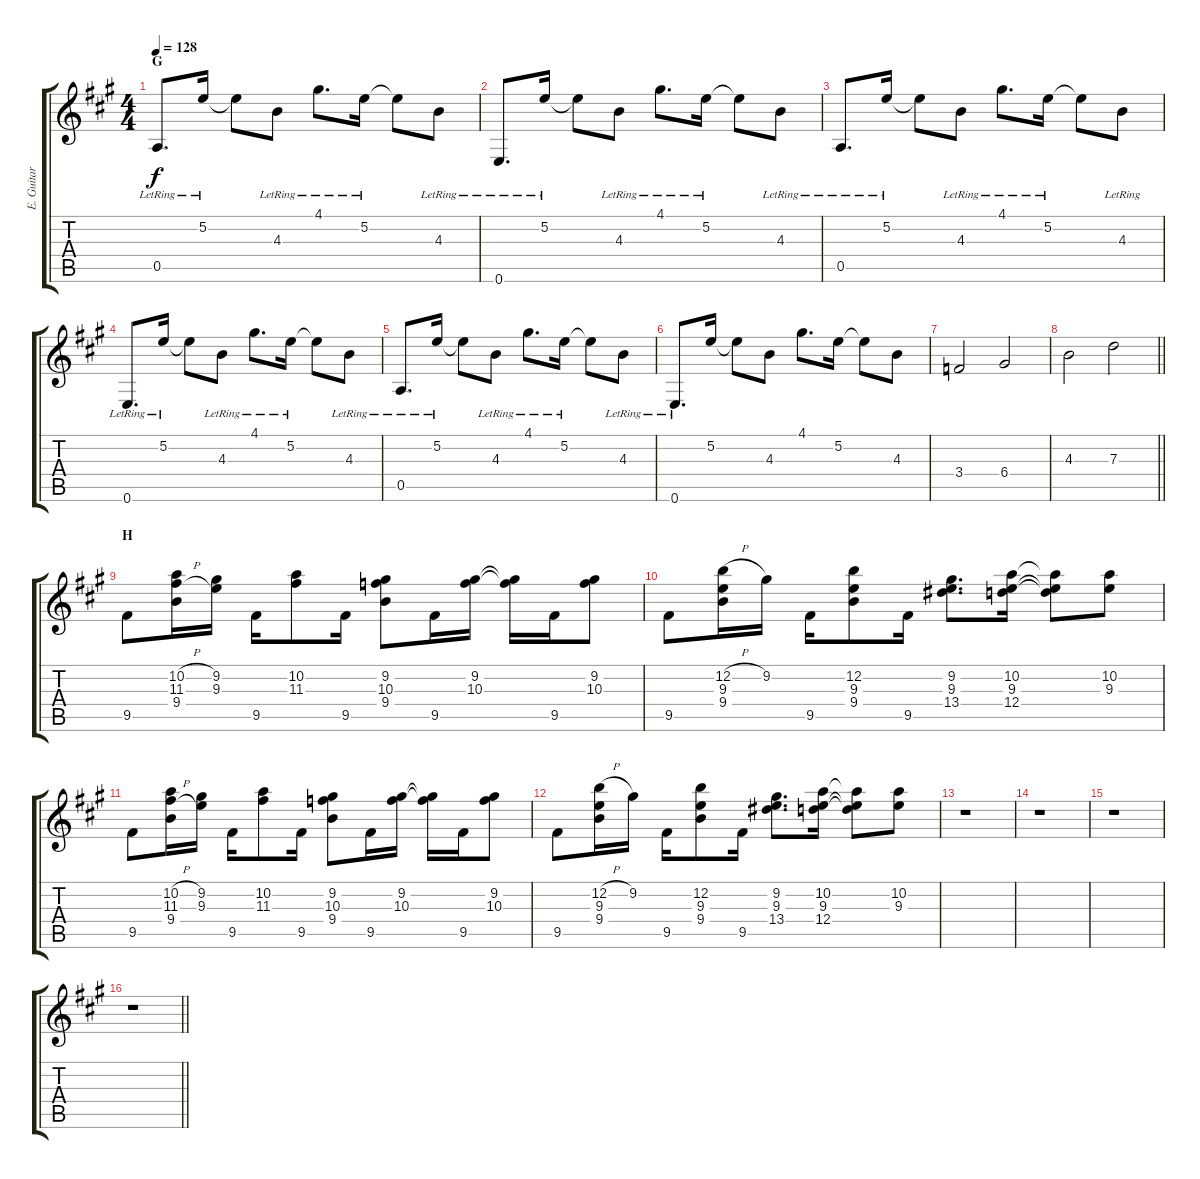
\track ("E. Guitar II" "E. Guitar ") {instrument overdrivenguitar}
\staff {score tabs}
\tuning (E4 B3 G3 D3 A2 E2) {hide}
\ts (4 4)
\section ("" "G")
\tempo 128
\clef g2
\ks a
0.5{lr}.8{d dy f} 5.2{lr}.16 5.2{t}.8 4.3{lr}.8 4.1{lr}.8{d} 5.2{lr}.16 5.2{t}.8 4.3{lr}.8 |
0.6{lr}.8{d} 5.2{lr}.16 5.2{t}.8 4.3{lr}.8 4.1{lr}.8{d} 5.2{lr}.16 5.2{t}.8 4.3{lr}.8 |
0.5{lr}.8{d} 5.2{lr}.16 5.2{t}.8 4.3{lr}.8 4.1{lr}.8{d} 5.2{lr}.16 5.2{t}.8 4.3{lr}.8 |
0.6{lr}.8{d} 5.2{lr}.16 5.2{t}.8 4.3{lr}.8 4.1{lr}.8{d} 5.2{lr}.16 5.2{t}.8 4.3{lr}.8 |
0.5{lr}.8{d} 5.2{lr}.16 5.2{t}.8 4.3{lr}.8 4.1{lr}.8{d} 5.2{lr}.16 5.2{t}.8 4.3{lr}.8 |
0.6{lr}.8{d} 5.2.16 5.2{t}.8 4.3.8 4.1.8{d} 5.2.16 5.2{t}.8 4.3.8 |
3.4.2 6.4.2 |
\barLineRight lightlight
4.3.2 7.3.2 |
\section ("" "H")
9.5.8 (10.2{h} 11.3{h} 9.4).16 (9.2 9.3).16 9.5.16 (10.2 11.3).8 9.5.16 (9.2 10.3 9.4).8 9.5.16 (9.2 10.3).16 (9.2{t} 10.3{t}).16 9.5.16 (9.2 10.3).8 |
9.5.8 (12.2{h} 9.3 9.4).16 9.2.16 9.5.16 (12.2 9.3 9.4).8 9.5.16 (9.2 9.3 13.4).8{d} (10.2 9.3 12.4).16 (10.2{t} 9.3{t} 12.4{t}).8 (10.2 9.3).8 |
9.5.8 (10.2{h} 11.3{h} 9.4).16 (9.2 9.3).16 9.5.16 (10.2 11.3).8 9.5.16 (9.2 10.3 9.4).8 9.5.16 (9.2 10.3).16 (9.2{t} 10.3{t}).16 9.5.16 (9.2 10.3).8 |
9.5.8 (12.2{h} 9.3 9.4).16 9.2.16 9.5.16 (12.2 9.3 9.4).8 9.5.16 (9.2 9.3 13.4).8{d} (10.2 9.3 12.4).16 (10.2{t} 9.3{t} 12.4{t}).8 (10.2 9.3).8 |
r.1 |
r.1 |
r.1 |
\barLineRight lightlight
r.1
